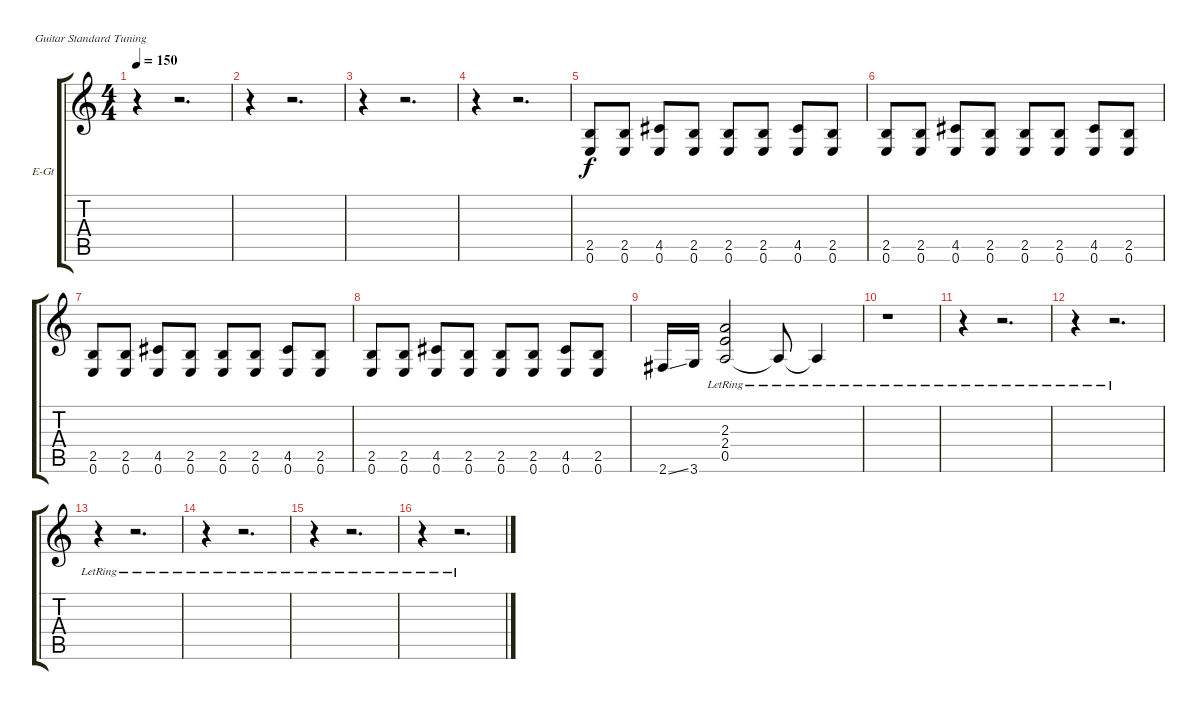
\bracketExtendMode groupsimilarinstruments
\firstSystemTrackNameOrientation horizontal
\otherSystemsTrackNameOrientation horizontal
\track ("Rhythm Guitar" "E-Gt") {instrument electricguitarmuted}
\staff {score tabs}
\tuning (E4 B3 G3 D3 A2 E2)
\ts (4 4)
\tempo 150
\clef g2
\ks c
r.4{dy f instrument electricguitarmuted} r.2{d} |
r.4 r.2{d} |
r.4 r.2{d} |
r.4 r.2{d} |
(2.5 0.6).8 (2.5 0.6).8 (4.5 0.6).8 (2.5 0.6).8 (2.5 0.6).8 (2.5 0.6).8 (4.5 0.6).8 (2.5 0.6).8 |
(2.5 0.6).8 (2.5 0.6).8 (4.5 0.6).8 (2.5 0.6).8 (2.5 0.6).8 (2.5 0.6).8 (4.5 0.6).8 (2.5 0.6).8 |
(2.5 0.6).8 (2.5 0.6).8 (4.5 0.6).8 (2.5 0.6).8 (2.5 0.6).8 (2.5 0.6).8 (4.5 0.6).8 (2.5 0.6).8 |
(2.5 0.6).8 (2.5 0.6).8 (4.5 0.6).8 (2.5 0.6).8 (2.5 0.6).8 (2.5 0.6).8 (4.5 0.6).8 (2.5 0.6).8 |
2.6{ss}.16 3.6.16 (2.3 2.4 0.5{lr}).2 0.5{lr t}.8 0.5{lr t}.4 |
r.1 |
r.4 r.2{d} |
r.4 r.2{d} |
r.4 r.2{d} |
r.4 r.2{d} |
r.4 r.2{d} |
r.4 r.2{d}
